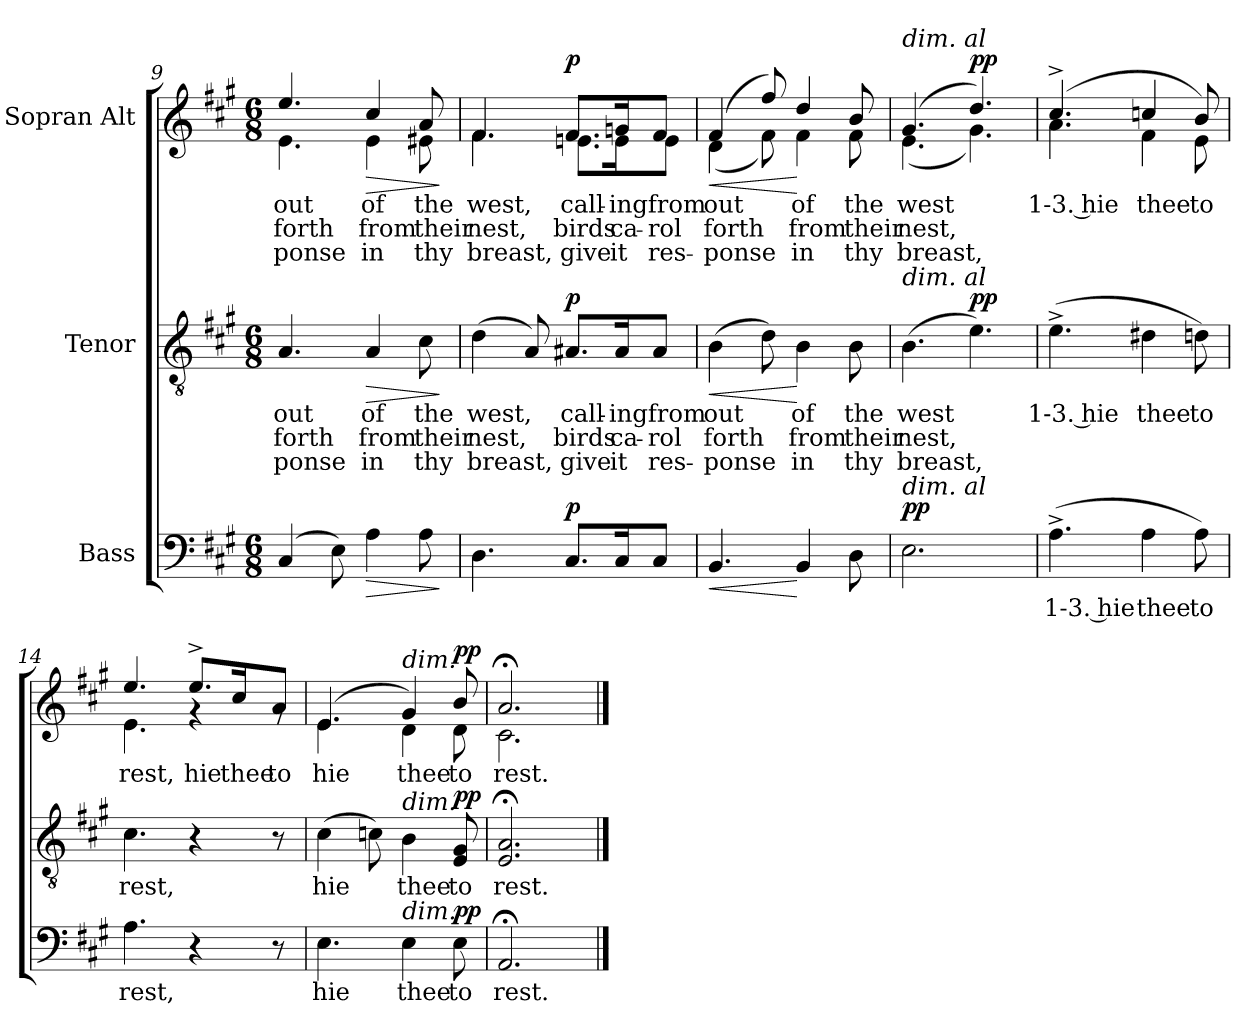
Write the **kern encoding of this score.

**kern	**text	**dynam	**kern	**text	**text	**text	**dynam	**kern	**text	**text	**text	**dynam
*part3	*part3	*part3	*part2	*part2	*part2	*part2	*part2	*part1	*part1	*part1	*part1	*part1
*staff3	*staff3	*staff3	*staff2	*staff2	*staff2	*staff2	*staff2	*staff1	*staff1	*staff1	*staff1	*staff1
*I"Bass	*	*	*I"Tenor	*	*	*	*	*I"Sopran Alt	*	*	*	*
!!LO:LB:g=z
*clefF4	*	*	*clefGv2	*	*	*	*	*clefG2	*	*	*	*
*k[f#c#g#]	*	*	*k[f#c#g#]	*	*	*	*	*k[f#c#g#]	*	*	*	*
*M6/8	*	*	*M6/8	*	*	*	*	*M6/8	*	*	*	*
=9	=9	=9	=9	=9	=9	=9	=9	=9	=9	=9	=9	=9
!	!	!	!	!LO:LY:b	!LO:LY:b	!LO:LY:b	!	!	!LO:LY:b	!LO:LY:b	!LO:LY:b	!
*	*	*	*	*	*	*	*	*^	*	*	*	*
(4C#/	.	.	4.A/	out	forth	-ponse	.	4.ee/	4.e\	out	forth	-ponse	.
8E\)	.	.	.	.	.	.	.	.	.	.	.	.	.
!	!	!LO:HP:b	!	!LO:LY:b	!LO:LY:b	!LO:LY:b	!LO:HP:b	!	!	!LO:LY:b	!LO:LY:b	!LO:LY:b	!LO:HP:b
4A\	.	>	4A/	of	from	in	>	4cc#/	4e\	of	from	in	>
!	!	!	!	!LO:LY:b	!LO:LY:b	!LO:LY:b	!	!	!	!LO:LY:b	!LO:LY:b	!LO:LY:b	!
8A\	.	.	8c#\	the	their	thy	.	8a/	8e#X\	the	their	thy	.
*	*	*	*	*	*	*	*	*v	*v	*	*	*	*
.	.	]	.	.	.	.	]	.	.	.	.	]
=10	=10	=10	=10	=10	=10	=10	=10	=10	=10	=10	=10	=10
!	!	!	!	!LO:LY:b	!LO:LY:b	!LO:LY:b	!	!	!LO:LY:b	!LO:LY:b	!LO:LY:b	!
*	*	*	*	*	*	*	*	*^	*	*	*	*
4.D\	.	.	(4d\	west,	nest,	breast,	.	4.f#/	4.f#\	west,	nest,	breast,	.
.	.	.	8A/)	.	.	.	.	.	.	.	.	.	.
!	!	!LO:DY:a	!	!LO:LY:b	!LO:LY:b	!LO:LY:b	!LO:DY:a	!	!	!LO:LY:b	!LO:LY:b	!LO:LY:b	!LO:DY:a
8.C#/L	.	p	8.A#X/L	call-	birds	give	p	8.f#/L	8.en\L	call-	birds	give	p
!	!	!	!	!LO:LY:b	!LO:LY:b	!LO:LY:b	!	!	!	!LO:LY:b	!LO:LY:b	!LO:LY:b	!
16C#/K	.	.	16A#/K	-ing	ca-	it	.	16gn/K	16e\K	-ing	ca-	it	.
!	!	!	!	!LO:LY:b	!LO:LY:b	!LO:LY:b	!	!	!	!LO:LY:b	!LO:LY:b	!LO:LY:b	!
8C#/J	.	.	8A#/J	from	-rol	res-	.	8f#/J	8e\J	from	-rol	res-	.
=11	=11	=11	=11	=11	=11	=11	=11	=11	=11	=11	=11	=11	=11
!	!	!LO:HP:b	!	!LO:LY:b	!LO:LY:b	!LO:LY:b	!LO:HP:b	!	!	!LO:LY:b	!LO:LY:b	!LO:LY:b	!LO:HP:b
4.BB/	.	<	(4B\	out	forth	-ponse	<	(4f#/	(4d\	out	forth	-ponse	<
.	.	.	8d\)	.	.	.	.	8ff#/)	8f#\)	.	.	.	.
!	!	!	!	!LO:LY:b	!LO:LY:b	!LO:LY:b	!	!	!	!LO:LY:b	!LO:LY:b	!LO:LY:b	!
4BB/	.	[	4B\	of	from	in	[	4dd/	4f#\	of	from	in	[
!	!	!	!	!LO:LY:b	!LO:LY:b	!LO:LY:b	!	!	!	!LO:LY:b	!LO:LY:b	!LO:LY:b	!
8D\	.	.	8B\	the	their	thy	.	8b/	8f#\	the	their	thy	.
=12	=12	=12	=12	=12	=12	=12	=12	=12	=12	=12	=12	=12	=12
!	!	!	!	!	!	!	!	!LO:TX:a:i:t=dim. al	!	!	!	!	!
!	!	!	!LO:TX:a:i:t=dim. al	!	!	!	!	!	!	!	!	!	!
!LO:TX:a:i:t=dim. al	!	!	!	!	!	!	!	!	!	!	!	!	!
!	!	!LO:DY:a	!	!LO:LY:b	!LO:LY:b	!LO:LY:b	!	!	!	!LO:LY:b	!LO:LY:b	!LO:LY:b	!
2.E\	.	pp	(4.B\	west	nest,	breast,	.	(4.g#/	(4.e\	west	nest,	breast,	.
!	!	!	!	!	!	!	!LO:DY:a	!	!	!	!	!	!LO:DY:a
.	.	.	4.e\)	.	.	.	pp	4.dd/)	4.g#\)	.	.	.	pp
!!LO:LB:g=z	!!
=13	=13	=13	=13	=13	=13	=13	=13	=13	=13	=13	=13	=13	=13
!	!LO:LY:b	!	!	!LO:LY:b	!	!	!	!	!	!LO:LY:b	!	!	!
(4.A^\	1-3. hie	.	(4.e^\	1-3. hie	.	.	.	(4.cc#^/	4.a\	1-3. hie	.	.	.
!	!LO:LY:b	!	!	!LO:LY:b	!	!	!	!	!	!LO:LY:b	!	!	!
4A\	thee	.	4d#X\	thee	.	.	.	4ccn/	4f#\	thee	.	.	.
!	!LO:LY:b	!	!	!LO:LY:b	!	!	!	!	!	!LO:LY:b	!	!	!
8A\)	to	.	8dn\)	to	.	.	.	8b/)	8e\	to	.	.	.
=14	=14	=14	=14	=14	=14	=14	=14	=14	=14	=14	=14	=14	=14
!	!LO:LY:b	!	!	!LO:LY:b	!	!	!	!	!	!LO:LY:b	!	!	!
4.A\	rest,	.	4.c#\	rest,	.	.	.	4.ee/	4.e\	rest,	.	.	.
!	!	!	!	!	!	!	!	!	!	!LO:LY:b	!	!	!
4r	.	.	4r	.	.	.	.	8.ee^/L	4rg	hie	.	.	.
!	!	!	!	!	!	!	!	!	!	!LO:LY:b	!	!	!
.	.	.	.	.	.	.	.	16cc#/K	.	thee	.	.	.
!	!	!	!	!	!	!	!	!	!	!LO:LY:b	!	!	!
8r	.	.	8r	.	.	.	.	8a/J	8rg	to	.	.	.
=15	=15	=15	=15	=15	=15	=15	=15	=15	=15	=15	=15	=15	=15
!	!LO:LY:b	!	!	!LO:LY:b	!	!	!	!	!	!LO:LY:b	!	!	!
!	!	!	!	!	!	!	!	!	!	!LO:LY:b	!	!	!
4.E\	hie	.	(4c#\	hie	.	.	.	(4.e/	4.e\	hie	.	.	.
.	.	.	8cn\)	.	.	.	.	.	.	.	.	.	.
!	!	!	!	!	!	!	!	!LO:TX:a:i:t=dim.	!	!	!	!	!
!	!	!	!LO:TX:a:i:t=dim.	!	!	!	!	!	!	!	!	!	!
!LO:TX:a:i:t=dim.	!	!	!	!	!	!	!	!	!	!	!	!	!
!	!LO:LY:b	!	!	!LO:LY:b	!	!	!	!	!	!LO:LY:b	!	!	!
4E\	thee	.	4B\	thee	.	.	.	4g#/)	4d\	thee	.	.	.
!	!LO:LY:b	!	!	!LO:LY:b	!	!	!	!	!	!LO:LY:b	!	!	!
!	!	!LO:DY:a	!	!	!	!	!LO:DY:a	!	!	!LO:LY:b	!	!	!LO:DY:a
8E\	to	pp	8E/ 8G#/	to	.	.	pp	8b/	8d\	to	.	.	pp
=16	=16	=16	=16	=16	=16	=16	=16	=16	=16	=16	=16	=16	=16
!	!LO:LY:b	!	!	!LO:LY:b	!	!	!	!	!	!LO:LY:b	!	!	!
!	!	!	!	!	!	!	!	!	!	!LO:LY:b	!	!	!
2.AA;</	rest.	.	2.E/;< 2.A/;<	rest.	.	.	.	2.a;</	2.c#\	rest.	.	.	.
*	*	*	*	*	*	*	*	*v	*v	*	*	*	*
==	==	==	==	==	==	==	==	==	==	==	==	==
*-	*-	*-	*-	*-	*-	*-	*-	*-	*-	*-	*-	*-
